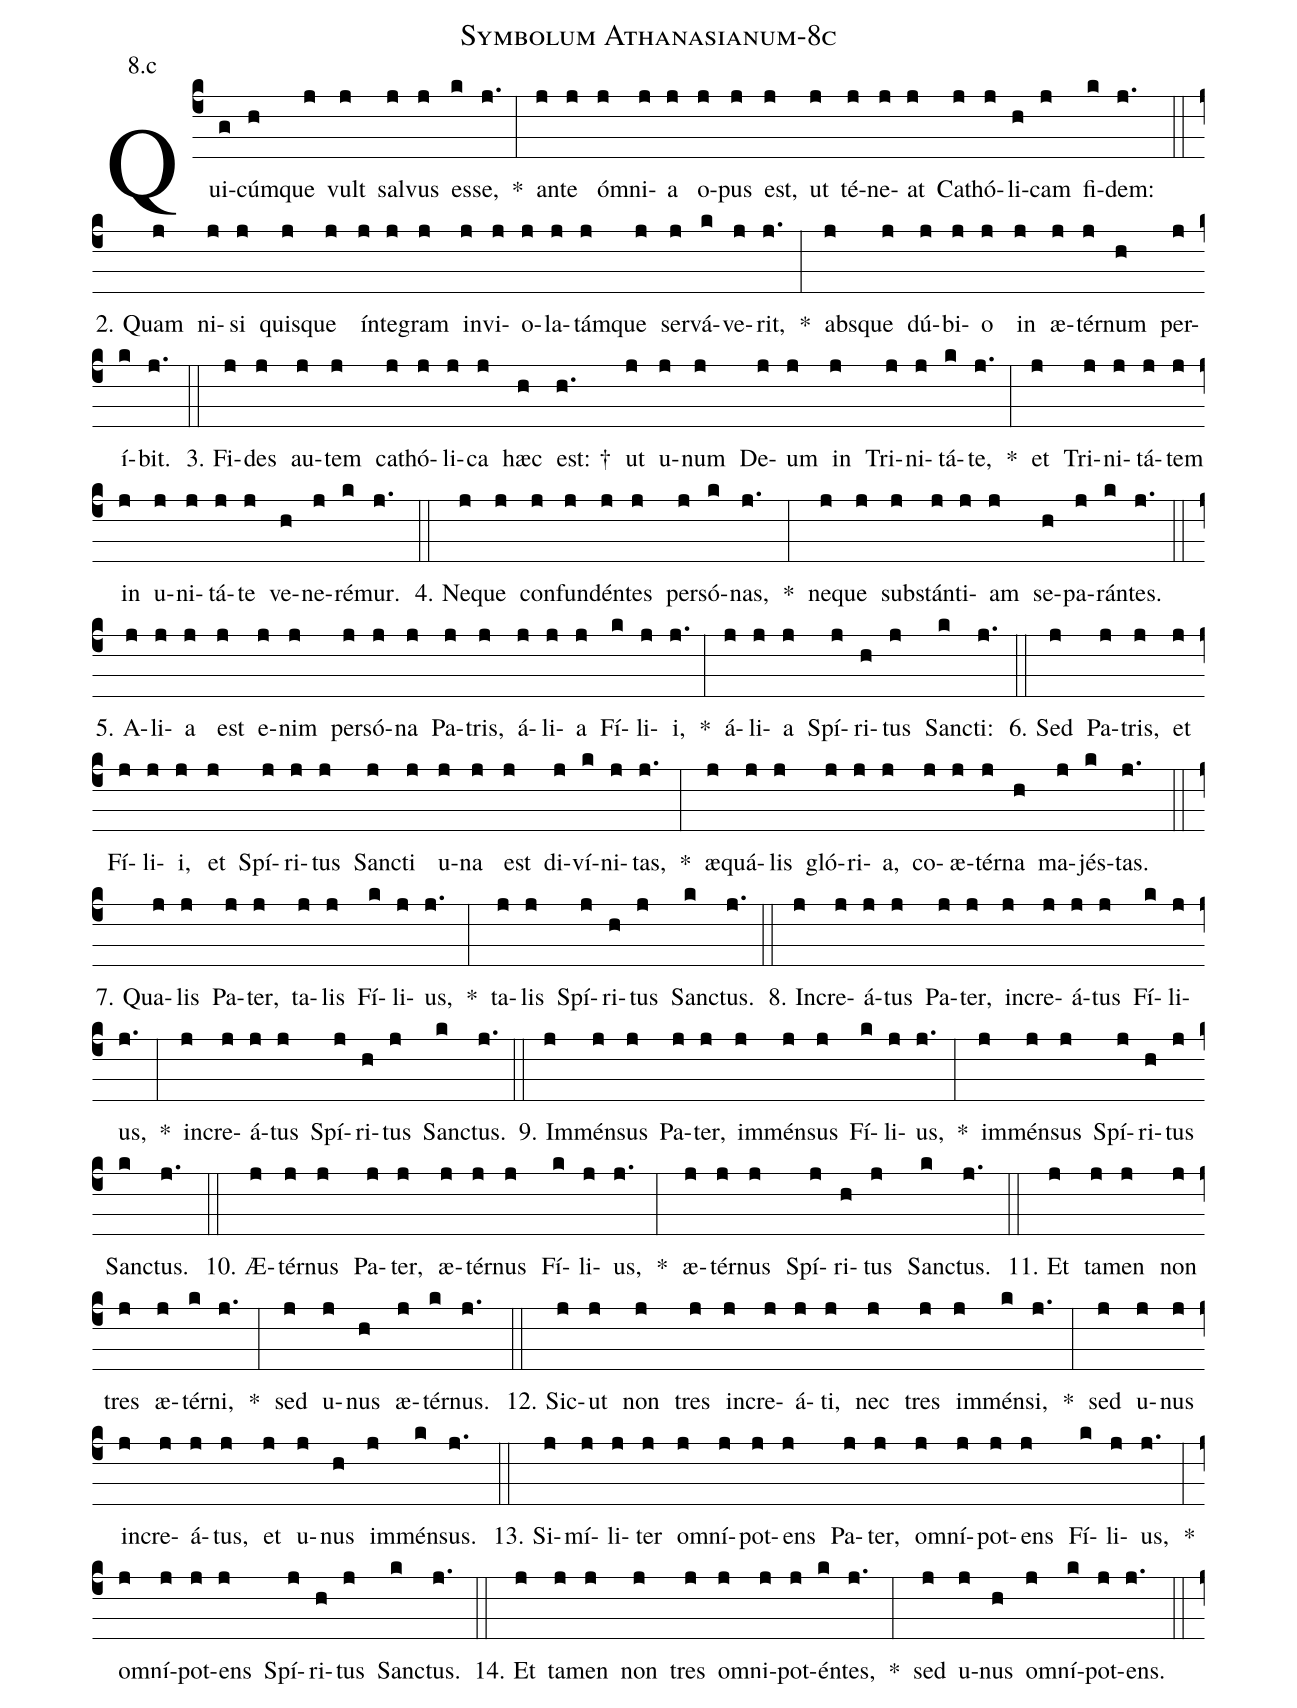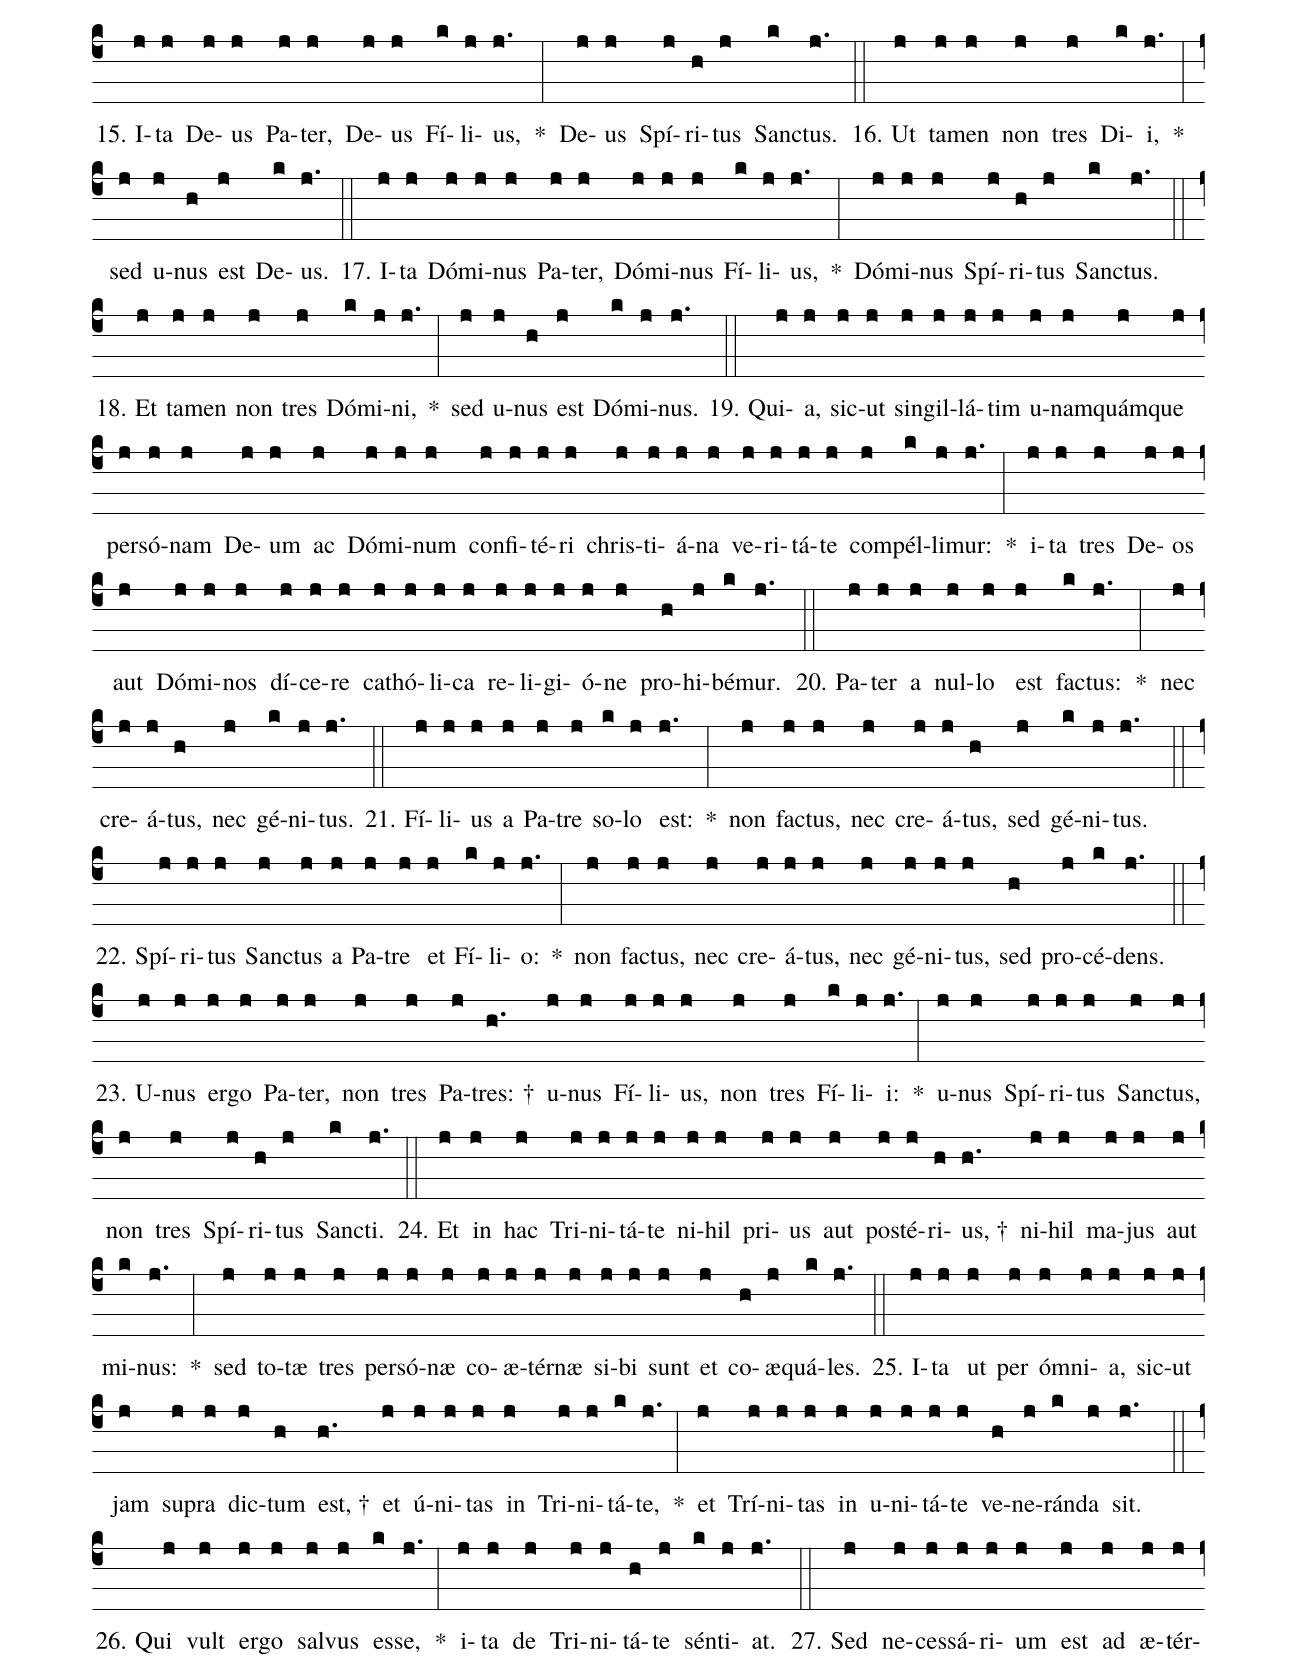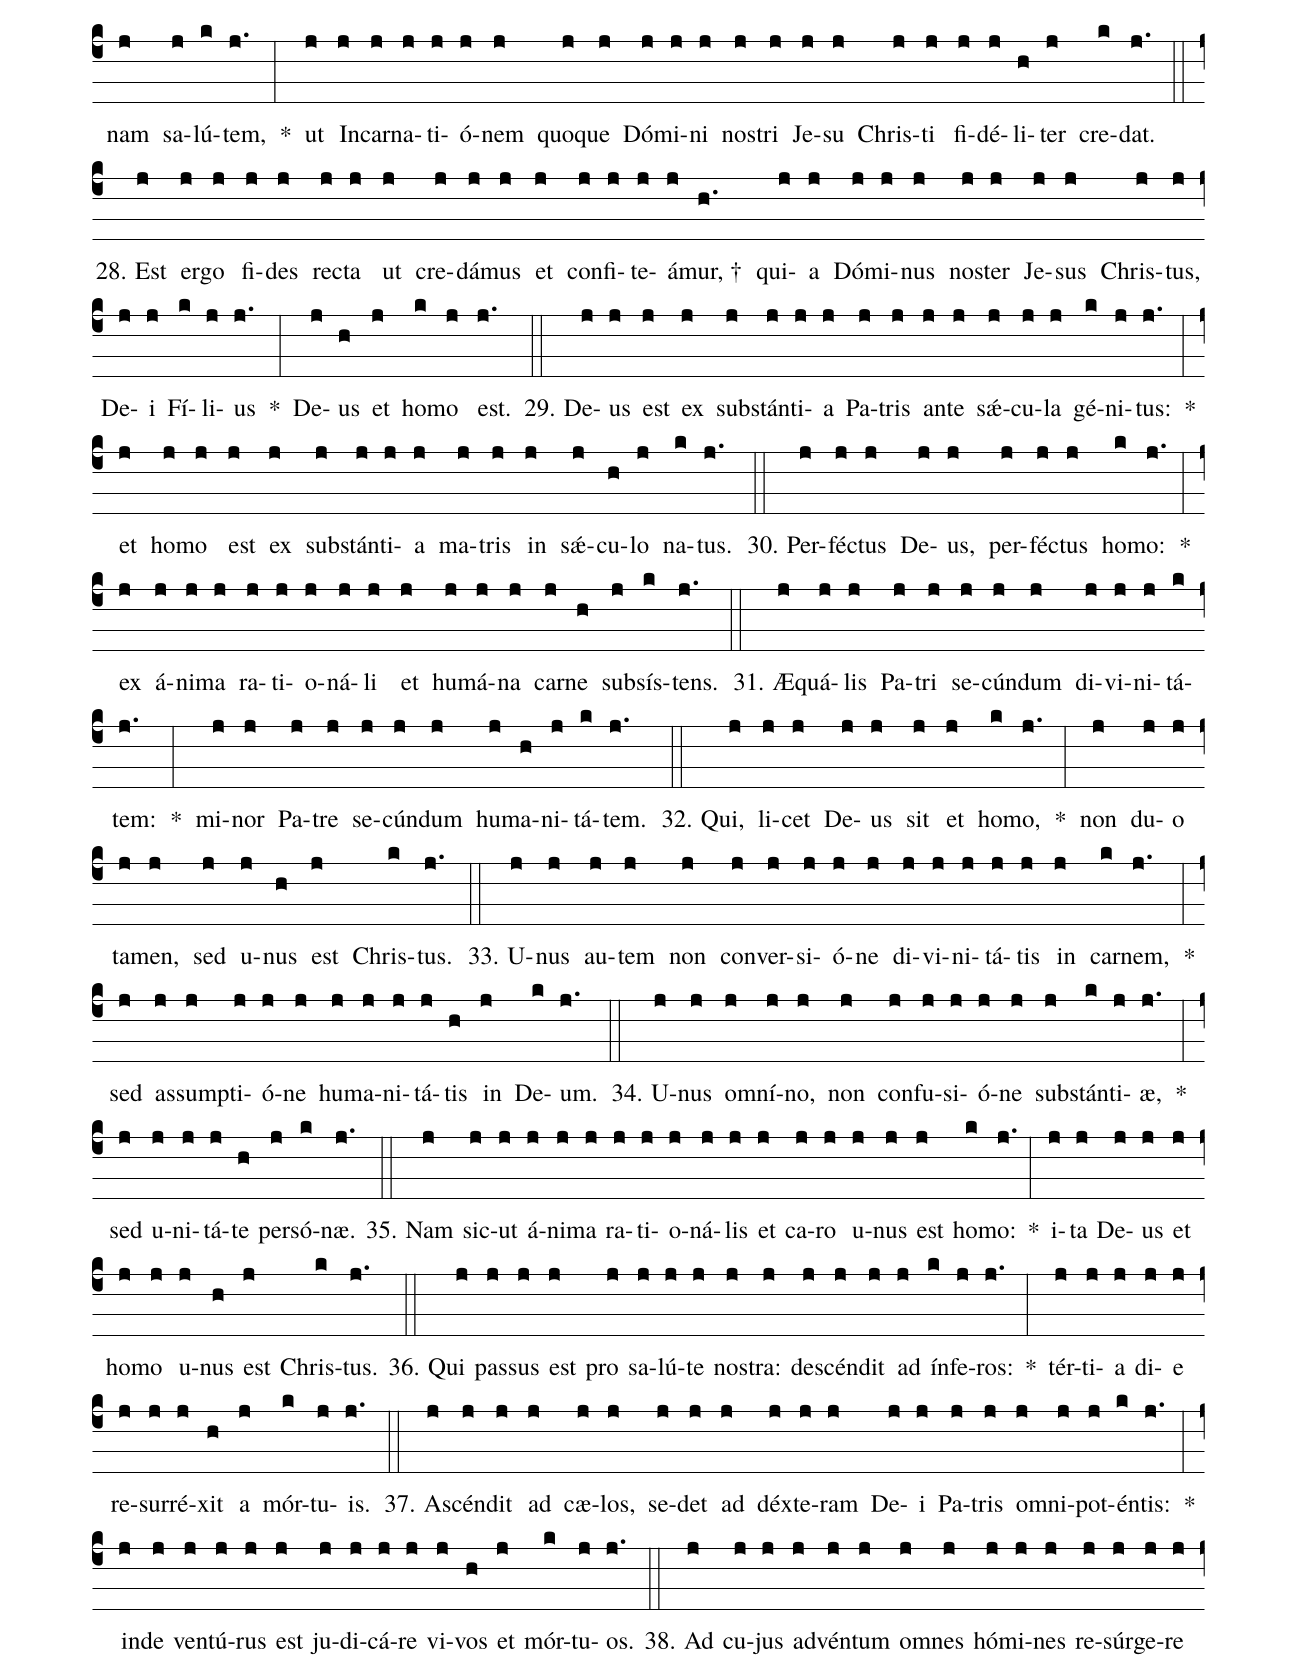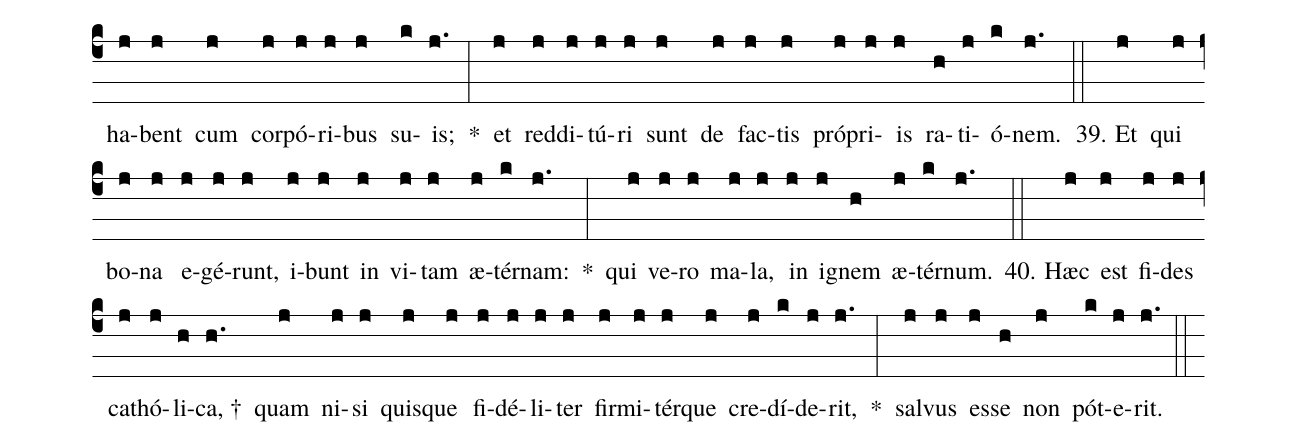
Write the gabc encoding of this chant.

name: Symbolum Athanasianum-8c;
annotation: 8.c;
%%
(c4)Qui(g)cúm(h)que(j) vult(j) sal(j)vus(j) es(k)se,(j.) *(:) an(j)te(j) óm(j)ni(j)a(j) o(j)pus(j) est,(j) ut(j) té(j)ne(j)at(j) Ca(j)thó(j)li(h)cam(j) fi(k)dem:(j.) (::)
2. Quam(j) ni(j)si(j) quis(j)que(j) ín(j)te(j)gram(j) in(j)vi(j)o(j)la(j)tám(j)que(j) ser(j)vá(k)ve(j)rit,(j.) *(:) abs(j)que(j) dú(j)bi(j)o(j) in(j) æ(j)tér(j)num(h) per(j)í(k)bit.(j.) (::)
3. Fi(j)des(j) au(j)tem(j) ca(j)thó(j)li(j)ca(j) hæc(h) est: †(h.) ut(j) u(j)num(j) De(j)um(j) in(j) Tri(j)ni(j)tá(k)te,(j.) *(:) et(j) Tri(j)ni(j)tá(j)tem(j) in(j) u(j)ni(j)tá(j)te(j) ve(h)ne(j)ré(k)mur.(j.) (::)
4. Ne(j)que(j) con(j)fun(j)dén(j)tes(j) per(j)só(k)nas,(j.) *(:) ne(j)que(j) sub(j)stán(j)ti(j)am(j) se(h)pa(j)rán(k)tes.(j.) (::)
5. A(j)li(j)a(j) est(j) e(j)nim(j) per(j)só(j)na(j) Pa(j)tris,(j) á(j)li(j)a(j) Fí(k)li(j)i,(j.) *(:) á(j)li(j)a(j) Spí(j)ri(h)tus(j) Sanc(k)ti:(j.) (::)
6. Sed(j) Pa(j)tris,(j) et(j) Fí(j)li(j)i,(j) et(j) Spí(j)ri(j)tus(j) Sanc(j)ti(j) u(j)na(j) est(j) di(j)ví(k)ni(j)tas,(j.) *(:) æ(j)quá(j)lis(j) gló(j)ri(j)a,(j) co(j)æ(j)tér(j)na(h) ma(j)jés(k)tas.(j.) (::)
7. Qua(j)lis(j) Pa(j)ter,(j) ta(j)lis(j) Fí(k)li(j)us,(j.) *(:) ta(j)lis(j) Spí(j)ri(h)tus(j) Sanc(k)tus.(j.) (::)
8. In(j)cre(j)á(j)tus(j) Pa(j)ter,(j) in(j)cre(j)á(j)tus(j) Fí(k)li(j)us,(j.) *(:) in(j)cre(j)á(j)tus(j) Spí(j)ri(h)tus(j) Sanc(k)tus.(j.) (::)
9. Im(j)mén(j)sus(j) Pa(j)ter,(j) im(j)mén(j)sus(j) Fí(k)li(j)us,(j.) *(:) im(j)mén(j)sus(j) Spí(j)ri(h)tus(j) Sanc(k)tus.(j.) (::)
10. Æ(j)tér(j)nus(j) Pa(j)ter,(j) æ(j)tér(j)nus(j) Fí(k)li(j)us,(j.) *(:) æ(j)tér(j)nus(j) Spí(j)ri(h)tus(j) Sanc(k)tus.(j.) (::)
11. Et(j) ta(j)men(j) non(j) tres(j) æ(j)tér(k)ni,(j.) *(:) sed(j) u(j)nus(h) æ(j)tér(k)nus.(j.) (::)
12. Sic(j)ut(j) non(j) tres(j) in(j)cre(j)á(j)ti,(j) nec(j) tres(j) im(j)mén(k)si,(j.) *(:) sed(j) u(j)nus(j) in(j)cre(j)á(j)tus,(j) et(j) u(j)nus(h) im(j)mén(k)sus.(j.) (::)
13. Si(j)mí(j)li(j)ter(j) om(j)ní(j)pot(j)ens(j) Pa(j)ter,(j) om(j)ní(j)pot(j)ens(j) Fí(k)li(j)us,(j.) *(:) om(j)ní(j)pot(j)ens(j) Spí(j)ri(h)tus(j) Sanc(k)tus.(j.) (::)
14. Et(j) ta(j)men(j) non(j) tres(j) om(j)ni(j)pot(j)én(k)tes,(j.) *(:) sed(j) u(j)nus(h) om(j)ní(k)pot(j)ens.(j.) (::)
15. I(j)ta(j) De(j)us(j) Pa(j)ter,(j) De(j)us(j) Fí(k)li(j)us,(j.) *(:) De(j)us(j) Spí(j)ri(h)tus(j) Sanc(k)tus.(j.) (::)
16. Ut(j) ta(j)men(j) non(j) tres(j) Di(k)i,(j.) *(:) sed(j) u(j)nus(h) est(j) De(k)us.(j.) (::)
17. I(j)ta(j) Dó(j)mi(j)nus(j) Pa(j)ter,(j) Dó(j)mi(j)nus(j) Fí(k)li(j)us,(j.) *(:) Dó(j)mi(j)nus(j) Spí(j)ri(h)tus(j) Sanc(k)tus.(j.) (::)
18. Et(j) ta(j)men(j) non(j) tres(j) Dó(k)mi(j)ni,(j.) *(:) sed(j) u(j)nus(h) est(j) Dó(k)mi(j)nus.(j.) (::)
19. Qui(j)a,(j) sic(j)ut(j) sin(j)gil(j)lá(j)tim(j) u(j)nam(j)quám(j)que(j) per(j)só(j)nam(j) De(j)um(j) ac(j) Dó(j)mi(j)num(j) con(j)fi(j)té(j)ri(j) chris(j)ti(j)á(j)na(j) ve(j)ri(j)tá(j)te(j) com(j)pél(k)li(j)mur:(j.) *(:) i(j)ta(j) tres(j) De(j)os(j) aut(j) Dó(j)mi(j)nos(j) dí(j)ce(j)re(j) ca(j)thó(j)li(j)ca(j) re(j)li(j)gi(j)ó(j)ne(j) pro(h)hi(j)bé(k)mur.(j.) (::)
20. Pa(j)ter(j) a(j) nul(j)lo(j) est(j) fac(k)tus:(j.) *(:) nec(j) cre(j)á(j)tus,(h) nec(j) gé(k)ni(j)tus.(j.) (::)
21. Fí(j)li(j)us(j) a(j) Pa(j)tre(j) so(k)lo(j) est:(j.) *(:) non(j) fac(j)tus,(j) nec(j) cre(j)á(j)tus,(h) sed(j) gé(k)ni(j)tus.(j.) (::)
22. Spí(j)ri(j)tus(j) Sanc(j)tus(j) a(j) Pa(j)tre(j) et(j) Fí(k)li(j)o:(j.) *(:) non(j) fac(j)tus,(j) nec(j) cre(j)á(j)tus,(j) nec(j) gé(j)ni(j)tus,(j) sed(h) pro(j)cé(k)dens.(j.) (::)
23. U(j)nus(j) er(j)go(j) Pa(j)ter,(j) non(j) tres(j) Pa(j)tres: †(h.) u(j)nus(j) Fí(j)li(j)us,(j) non(j) tres(j) Fí(k)li(j)i:(j.) *(:) u(j)nus(j) Spí(j)ri(j)tus(j) Sanc(j)tus,(j) non(j) tres(j) Spí(j)ri(h)tus(j) Sanc(k)ti.(j.) (::)
24. Et(j) in(j) hac(j) Tri(j)ni(j)tá(j)te(j) ni(j)hil(j) pri(j)us(j) aut(j) post(j)é(j)ri(h)us, †(h.) ni(j)hil(j) ma(j)jus(j) aut(j) mi(k)nus:(j.) *(:) sed(j) to(j)tæ(j) tres(j) per(j)só(j)næ(j) co(j)æ(j)tér(j)næ(j) si(j)bi(j) sunt(j) et(j) co(h)æ(j)quá(k)les.(j.) (::)
25. I(j)ta(j) ut(j) per(j) óm(j)ni(j)a,(j) sic(j)ut(j) jam(j) su(j)pra(j) dic(j)tum(h) est, †(h.) et(j) ú(j)ni(j)tas(j) in(j) Tri(j)ni(j)tá(k)te,(j.) *(:) et(j) Trí(j)ni(j)tas(j) in(j) u(j)ni(j)tá(j)te(j) ve(h)ne(j)rán(k)da(j) sit.(j.) (::)
26. Qui(j) vult(j) er(j)go(j) sal(j)vus(j) es(k)se,(j.) *(:) i(j)ta(j) de(j) Tri(j)ni(j)tá(h)te(j) sén(k)ti(j)at.(j.) (::)
27. Sed(j) ne(j)ces(j)sá(j)ri(j)um(j) est(j) ad(j) æ(j)tér(j)nam(j) sa(j)lú(k)tem,(j.) *(:) ut(j) In(j)car(j)na(j)ti(j)ó(j)nem(j) quo(j)que(j) Dó(j)mi(j)ni(j) nos(j)tri(j) Je(j)su(j) Chris(j)ti(j) fi(j)dé(j)li(h)ter(j) cre(k)dat.(j.) (::)
28. Est(j) er(j)go(j) fi(j)des(j) rec(j)ta(j) ut(j) cre(j)dá(j)mus(j) et(j) con(j)fi(j)te(j)á(j)mur, †(h.) qui(j)a(j) Dó(j)mi(j)nus(j) nos(j)ter(j) Je(j)sus(j) Chris(j)tus,(j) De(j)i(j) Fí(k)li(j)us(j.) *(:) De(j)us(h) et(j) ho(k)mo(j) est.(j.) (::)
29. De(j)us(j) est(j) ex(j) sub(j)stán(j)ti(j)a(j) Pa(j)tris(j) an(j)te(j) sǽ(j)cu(j)la(j) gé(k)ni(j)tus:(j.) *(:) et(j) ho(j)mo(j) est(j) ex(j) sub(j)stán(j)ti(j)a(j) ma(j)tris(j) in(j) sǽ(j)cu(h)lo(j) na(k)tus.(j.) (::)
30. Per(j)féc(j)tus(j) De(j)us,(j) per(j)féc(j)tus(j) ho(k)mo:(j.) *(:) ex(j) á(j)ni(j)ma(j) ra(j)ti(j)o(j)ná(j)li(j) et(j) hu(j)má(j)na(j) car(j)ne(h) sub(j)sís(k)tens.(j.) (::)
31. Æ(j)quá(j)lis(j) Pa(j)tri(j) se(j)cún(j)dum(j) di(j)vi(j)ni(j)tá(k)tem:(j.) *(:) mi(j)nor(j) Pa(j)tre(j) se(j)cún(j)dum(j) hu(j)ma(h)ni(j)tá(k)tem.(j.) (::)
32. Qui,(j) li(j)cet(j) De(j)us(j) sit(j) et(j) ho(k)mo,(j.) *(:) non(j) du(j)o(j) ta(j)men,(j) sed(j) u(j)nus(h) est(j) Chris(k)tus.(j.) (::)
33. U(j)nus(j) au(j)tem(j) non(j) con(j)ver(j)si(j)ó(j)ne(j) di(j)vi(j)ni(j)tá(j)tis(j) in(j) car(k)nem,(j.) *(:) sed(j) as(j)sump(j)ti(j)ó(j)ne(j) hu(j)ma(j)ni(j)tá(j)tis(h) in(j) De(k)um.(j.) (::)
34. U(j)nus(j) om(j)ní(j)no,(j) non(j) con(j)fu(j)si(j)ó(j)ne(j) sub(j)stán(k)ti(j)æ,(j.) *(:) sed(j) u(j)ni(j)tá(j)te(h) per(j)só(k)næ.(j.) (::)
35. Nam(j) sic(j)ut(j) á(j)ni(j)ma(j) ra(j)ti(j)o(j)ná(j)lis(j) et(j) ca(j)ro(j) u(j)nus(j) est(j) ho(k)mo:(j.) *(:) i(j)ta(j) De(j)us(j) et(j) ho(j)mo(j) u(j)nus(h) est(j) Chris(k)tus.(j.) (::)
36. Qui(j) pas(j)sus(j) est(j) pro(j) sa(j)lú(j)te(j) nos(j)tra:(j) de(j)scén(j)dit(j) ad(j) ín(k)fe(j)ros:(j.) *(:) tér(j)ti(j)a(j) di(j)e(j) re(j)sur(j)ré(j)xit(h) a(j) mór(k)tu(j)is.(j.) (::)
37. A(j)scén(j)dit(j) ad(j) cæ(j)los,(j) se(j)det(j) ad(j) déx(j)te(j)ram(j) De(j)i(j) Pa(j)tris(j) om(j)ni(j)pot(j)én(k)tis:(j.) *(:) in(j)de(j) ven(j)tú(j)rus(j) est(j) ju(j)di(j)cá(j)re(j) vi(j)vos(h) et(j) mór(k)tu(j)os.(j.) (::)
38. Ad(j) cu(j)jus(j) ad(j)vén(j)tum(j) om(j)nes(j) hó(j)mi(j)nes(j) re(j)súr(j)ge(j)re(j) ha(j)bent(j) cum(j) cor(j)pó(j)ri(j)bus(j) su(k)is;(j.) *(:) et(j) red(j)di(j)tú(j)ri(j) sunt(j) de(j) fac(j)tis(j) pró(j)pri(j)is(j) ra(h)ti(j)ó(k)nem.(j.) (::)
39. Et(j) qui(j) bo(j)na(j) e(j)gé(j)runt,(j) i(j)bunt(j) in(j) vi(j)tam(j) æ(j)tér(k)nam:(j.) *(:) qui(j) ve(j)ro(j) ma(j)la,(j) in(j) i(j)gnem(h) æ(j)tér(k)num.(j.) (::)
40. Hæc(j) est(j) fi(j)des(j) ca(j)thó(j)li(h)ca, †(h.) quam(j) ni(j)si(j) quis(j)que(j) fi(j)dé(j)li(j)ter(j) fir(j)mi(j)tér(j)que(j) cre(j)dí(k)de(j)rit,(j.) *(:) sal(j)vus(j) es(j)se(h) non(j) pót(k)e(j)rit.(j.) (::)
